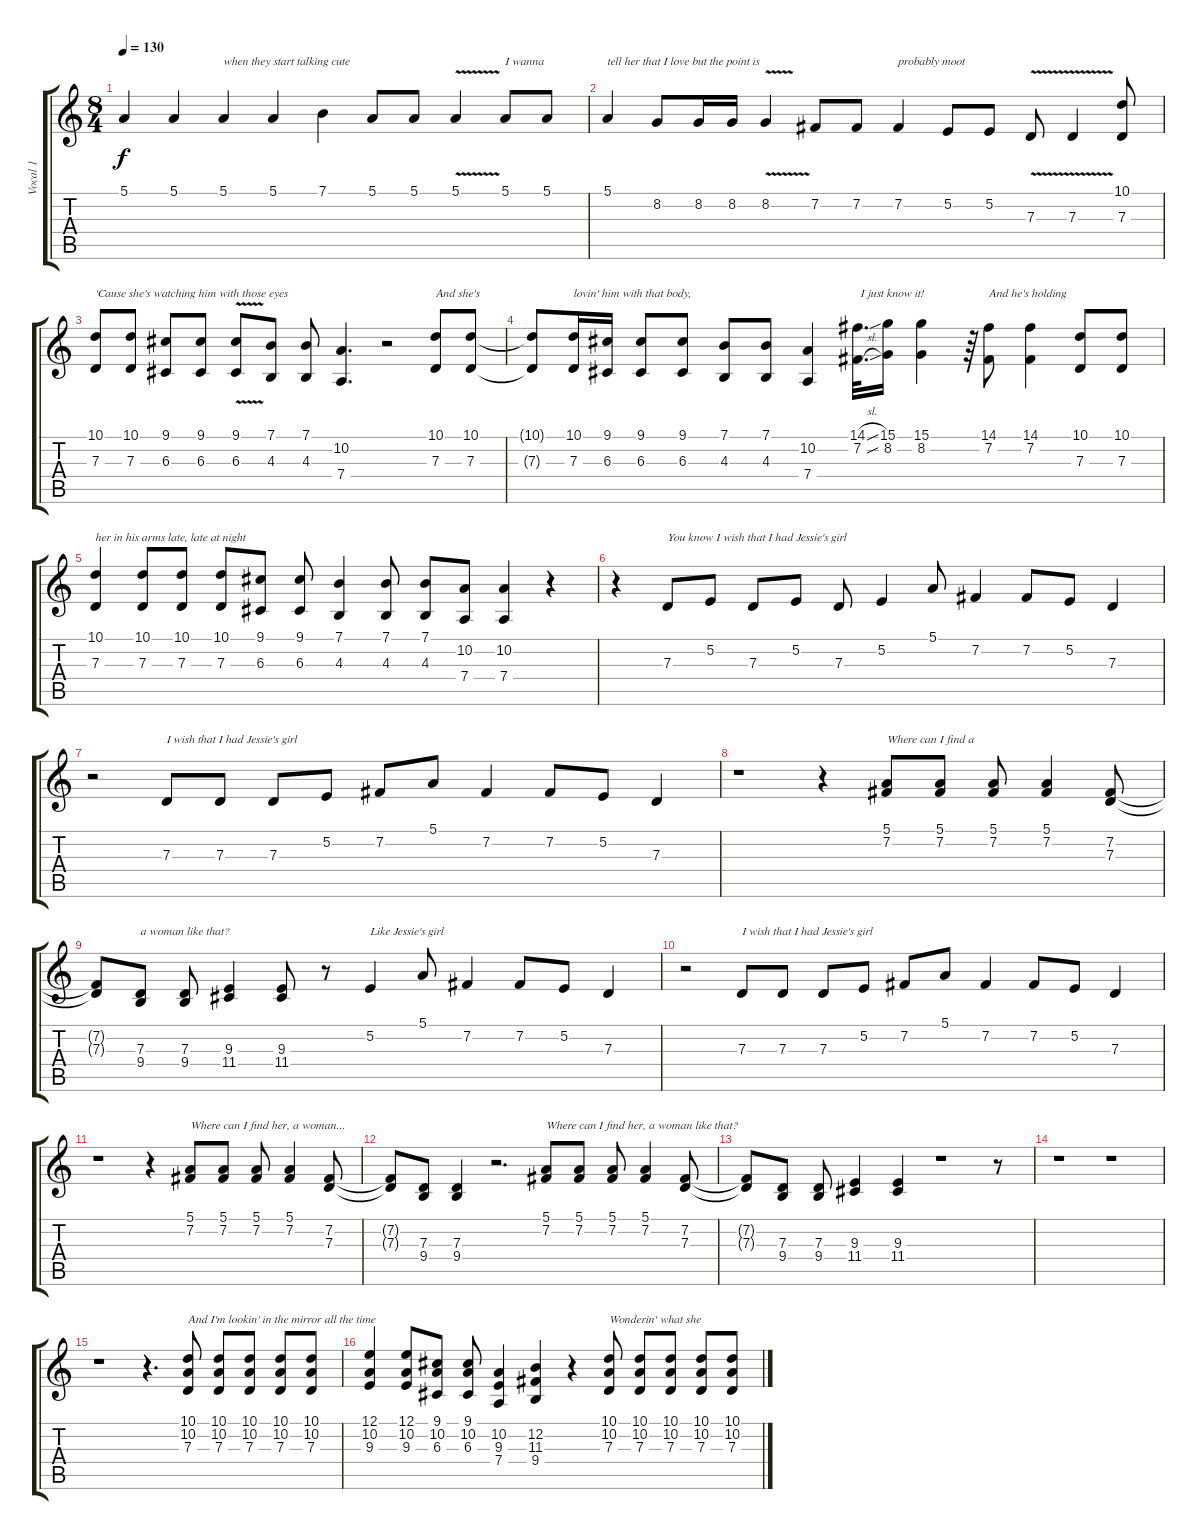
\track ("Vocal 1" "Vocal 1") {instrument lead6voice}
\staff {score tabs}
\tuning (E4 B3 G3 D3 A2 E2) {hide}
\ts (8 4)
\tempo 130
\clef g2
\ks c
5.1.4{dy f} 5.1.4 5.1.4{txt "when they start talking cute "} 5.1.4 7.1.4 5.1.8 5.1.8 5.1{v}.4 5.1.8{txt "I wanna "} 5.1.8 |
5.1.4{txt "tell her that I love but the point is "} 8.2.8 8.2.16 8.2.16 8.2{v}.4 7.2.8 7.2.8 7.2.4{txt "probably moot"} 5.2.8 5.2.8 7.3{v}.8 7.3{v}.4 (10.1 7.3).8 |
(10.1 7.3).8{txt "'Cause she's watching him with those eyes "} (10.1 7.3).8 (9.1 6.3).8 (9.1 6.3).8 (9.1 6.3{v}).8 (7.1 4.3).8 (7.1 4.3).8 (10.2 7.4).4{d} r.2 (10.1 7.3).8{txt "And she's "} (10.1 7.3).8 |
(10.1{t} 7.3{t}).8 (10.1 7.3).16{txt "lovin' him with that body,"} (9.1 6.3).16 (9.1 6.3).8 (9.1 6.3).8 (7.1 4.3).8 (7.1 4.3).8 (10.2 7.4).4 (14.1{sl} 7.2{sl}).32{d txt " I just know it! "} (15.1 8.2).16 (15.1 8.2).4 r.64 (14.1 7.2).8{txt "And he's holding "} (14.1 7.2).4 (10.1 7.3).8 (10.1 7.3).8 |
(10.1 7.3).4{txt "her in his arms late, late at night"} (10.1 7.3).8 (10.1 7.3).8 (10.1 7.3).8 (9.1 6.3).8 (9.1 6.3).8 (7.1 4.3).4 (7.1 4.3).8 (7.1 4.3).8 (10.2 7.4).8 (10.2 7.4).4 r.4 |
r.4 7.3.8{txt "You know I wish that I had Jessie's girl "} 5.2.8 7.3.8 5.2.8 7.3.8 5.2.4 5.1.8 7.2.4 7.2.8 5.2.8 7.3.4 |
r.2 7.3.8{txt "I wish that I had Jessie's girl "} 7.3.8 7.3.8 5.2.8 7.2.8 5.1.8 7.2.4 7.2.8 5.2.8 7.3.4 |
r.1 r.4 (5.1 7.2).8{txt "Where can I find a "} (5.1 7.2).8 (5.1 7.2).8 (5.1 7.2).4 (7.2 7.3).8 |
(7.2{t} 7.3{t}).8 (7.3 9.4).8{txt "a woman like that?"} (7.3 9.4).8 (9.3 11.4).4 (9.3 11.4).8 r.8 5.2.4{txt "Like Jessie's girl "} 5.1.8 7.2.4 7.2.8 5.2.8 7.3.4 |
r.2 7.3.8{txt "I wish that I had Jessie's girl "} 7.3.8 7.3.8 5.2.8 7.2.8 5.1.8 7.2.4 7.2.8 5.2.8 7.3.4 |
r.1 r.4 (5.1 7.2).8{txt "Where can I find her, a woman... "} (5.1 7.2).8 (5.1 7.2).8 (5.1 7.2).4 (7.2 7.3).8 |
(7.2{t} 7.3{t}).8 (7.3 9.4).8 (7.3 9.4).4 r.2{d} (5.1 7.2).8{txt "Where can I find her, a woman like that?"} (5.1 7.2).8 (5.1 7.2).8 (5.1 7.2).4 (7.2 7.3).8 |
(7.2{t} 7.3{t}).8 (7.3 9.4).8 (7.3 9.4).8 (9.3 11.4).4 (9.3 11.4).4 r.1 r.8 |
r.1 r.1 |
r.1 r.4{d} (10.1 10.2 7.3).8{txt "And I'm lookin' in the mirror all the time "} (10.1 10.2 7.3).8 (10.1 10.2 7.3).8 (10.1 10.2 7.3).8 (10.1 10.2 7.3).8 |
(12.1 10.2 9.3).4 (12.1 10.2 9.3).8 (9.1 10.2 6.3).8 (9.1 10.2 6.3).8 (10.2 9.3 7.4).4 (12.2 11.3 9.4).4 r.4 (10.1 10.2 7.3).8{txt "Wonderin' what she "} (10.1 10.2 7.3).8 (10.1 10.2 7.3).8 (10.1 10.2 7.3).8 (10.1 10.2 7.3).8
